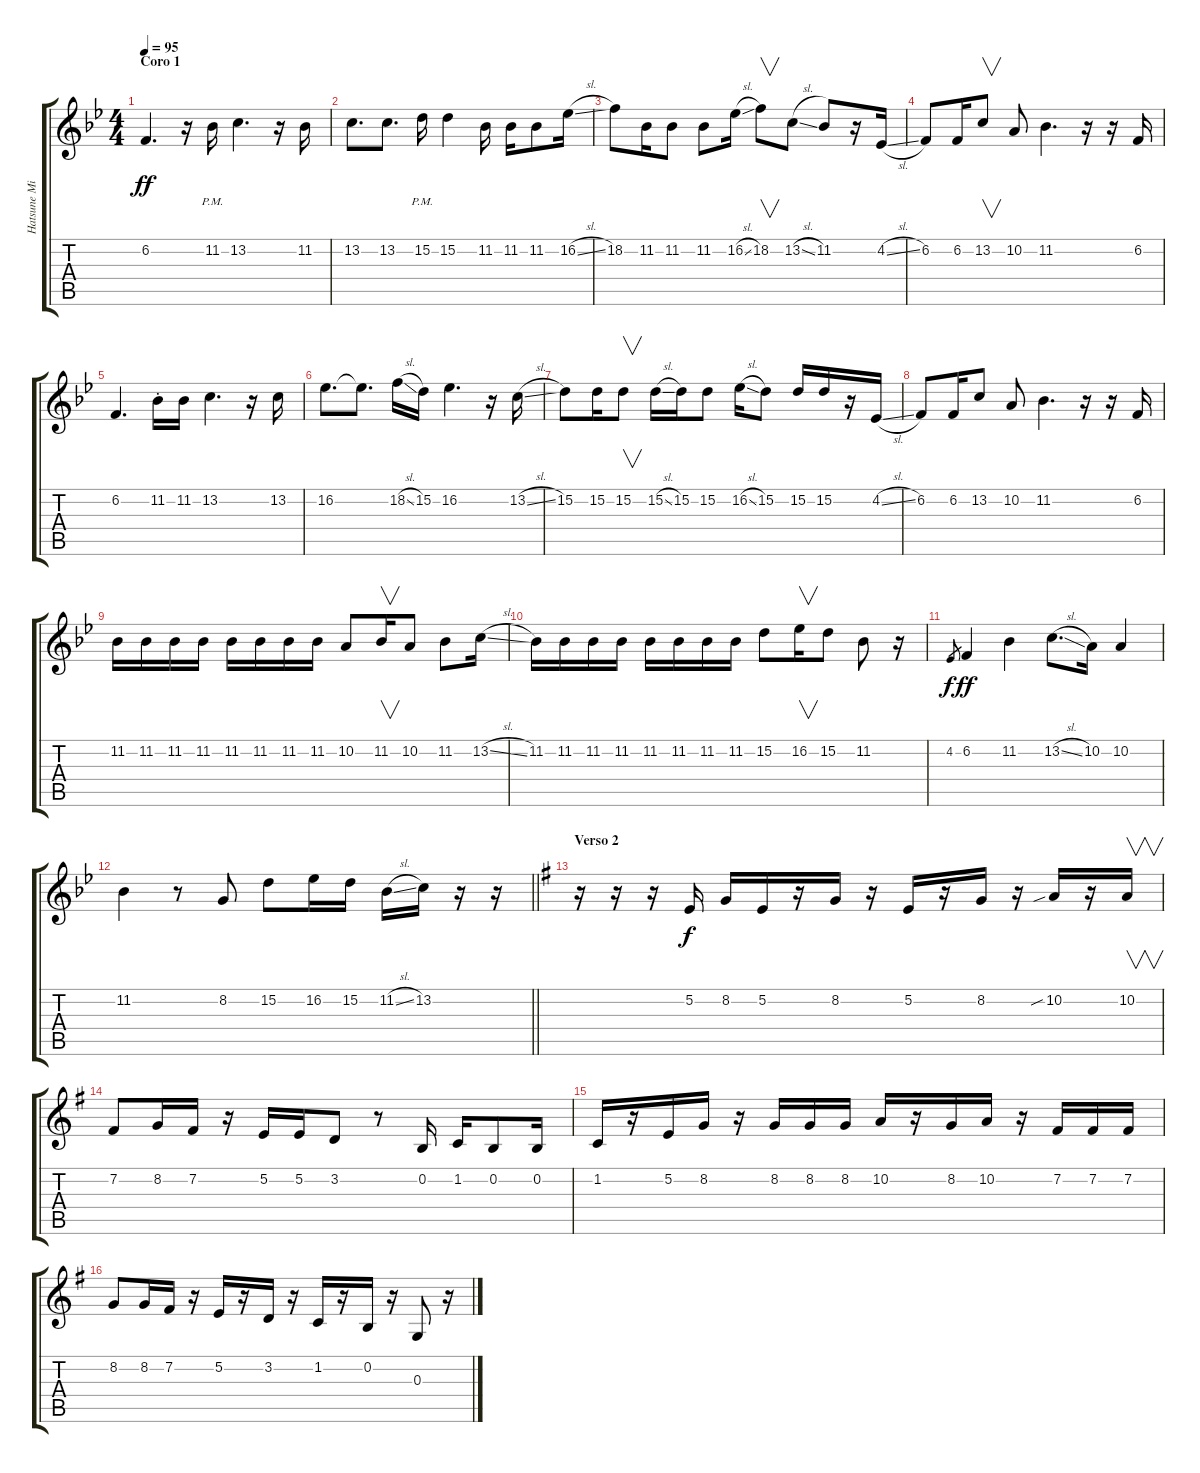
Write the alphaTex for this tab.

\track ("Hatsune Miku (Melodía)" "Hatsune Mi") {instrument clarinet}
\staff {score tabs}
\tuning (E4 B3 G3 D3 A2 E2) {hide}
\ts (4 4)
\section ("" "Coro 1")
\tempo 95
\clef g2
\ks bb
6.2.4{d dy ff} r.16 11.2{pm}.16 13.2.4{d} r.16 11.2.16 |
13.2.8{d} 13.2.8{d} 15.2{pm}.16 15.2.4 11.2.16 11.2.16 11.2.8 16.2{sl}.16 |
18.2.8 11.2.16 11.2.8 11.2.8 16.2{sl}.16 18.2.8{v} 13.2{sl}.8 11.2.8 r.16 4.2{sl}.16 |
6.2.8 6.2.16 13.2.8{v} 10.2.8 11.2.4{d} r.16 r.16 6.2.16 |
6.2.4{d} 11.2{st}.16 11.2.16 13.2.4{d} r.16 13.2.16 |
16.2.8{d} 16.2{t}.8{d} 18.2{sl}.16 15.2.16 16.2.4{d} r.16 13.2{sl}.16 |
15.2.8 15.2.16 15.2.8{v} 15.2{sl}.16 15.2.16 15.2.8 16.2{sl}.16 15.2.8 15.2.16 15.2.16 r.16 4.2{sl}.16 |
6.2.8 6.2.16 13.2.8 10.2.8 11.2.4{d} r.16 r.16 6.2.16 |
11.2.16 11.2.16 11.2.16 11.2.16 11.2.16 11.2.16 11.2.16 11.2.16 10.2.8 11.2.16{v} 10.2.8 11.2.8 13.2{sl}.16 |
11.2.16 11.2.16 11.2.16 11.2.16 11.2.16 11.2.16 11.2.16 11.2.16 15.2.8 16.2.16{v} 15.2.8 11.2.8 r.16 |
4.2.8{gr dy f} 6.2.4{dy ff} 11.2.4 13.2{sl}.8{d} 10.2.16 10.2.4 |
\barLineRight lightlight
11.2.4 r.8 8.2.8 15.2.8 16.2.16 15.2.16 11.2{sl}.16 13.2.16 r.16 r.16 |
\section ("" "Verso 2")
\ks g
r.16 r.16 r.16 5.2.16{dy f} 8.2.16 5.2.16 r.16 8.2.16 r.16 5.2.16 r.16 8.2.16 r.16 10.2{sib}.16 r.16 10.2.16{v} |
7.2.8 8.2.16 7.2.16 r.16 5.2.16 5.2.16 3.2.8 r.8 0.2.16 1.2.16 0.2.8 0.2.16 |
1.2.16 r.16 5.2.16 8.2.16 r.16 8.2.16 8.2.16 8.2.16 10.2.16 r.16 8.2.16 10.2.16 r.16 7.2.16 7.2.16 7.2.16 |
8.2.8 8.2.16 7.2.16 r.16 5.2.16 r.16 3.2.16 r.16 1.2.16 r.16 0.2.16 r.16 0.3.8 r.16
